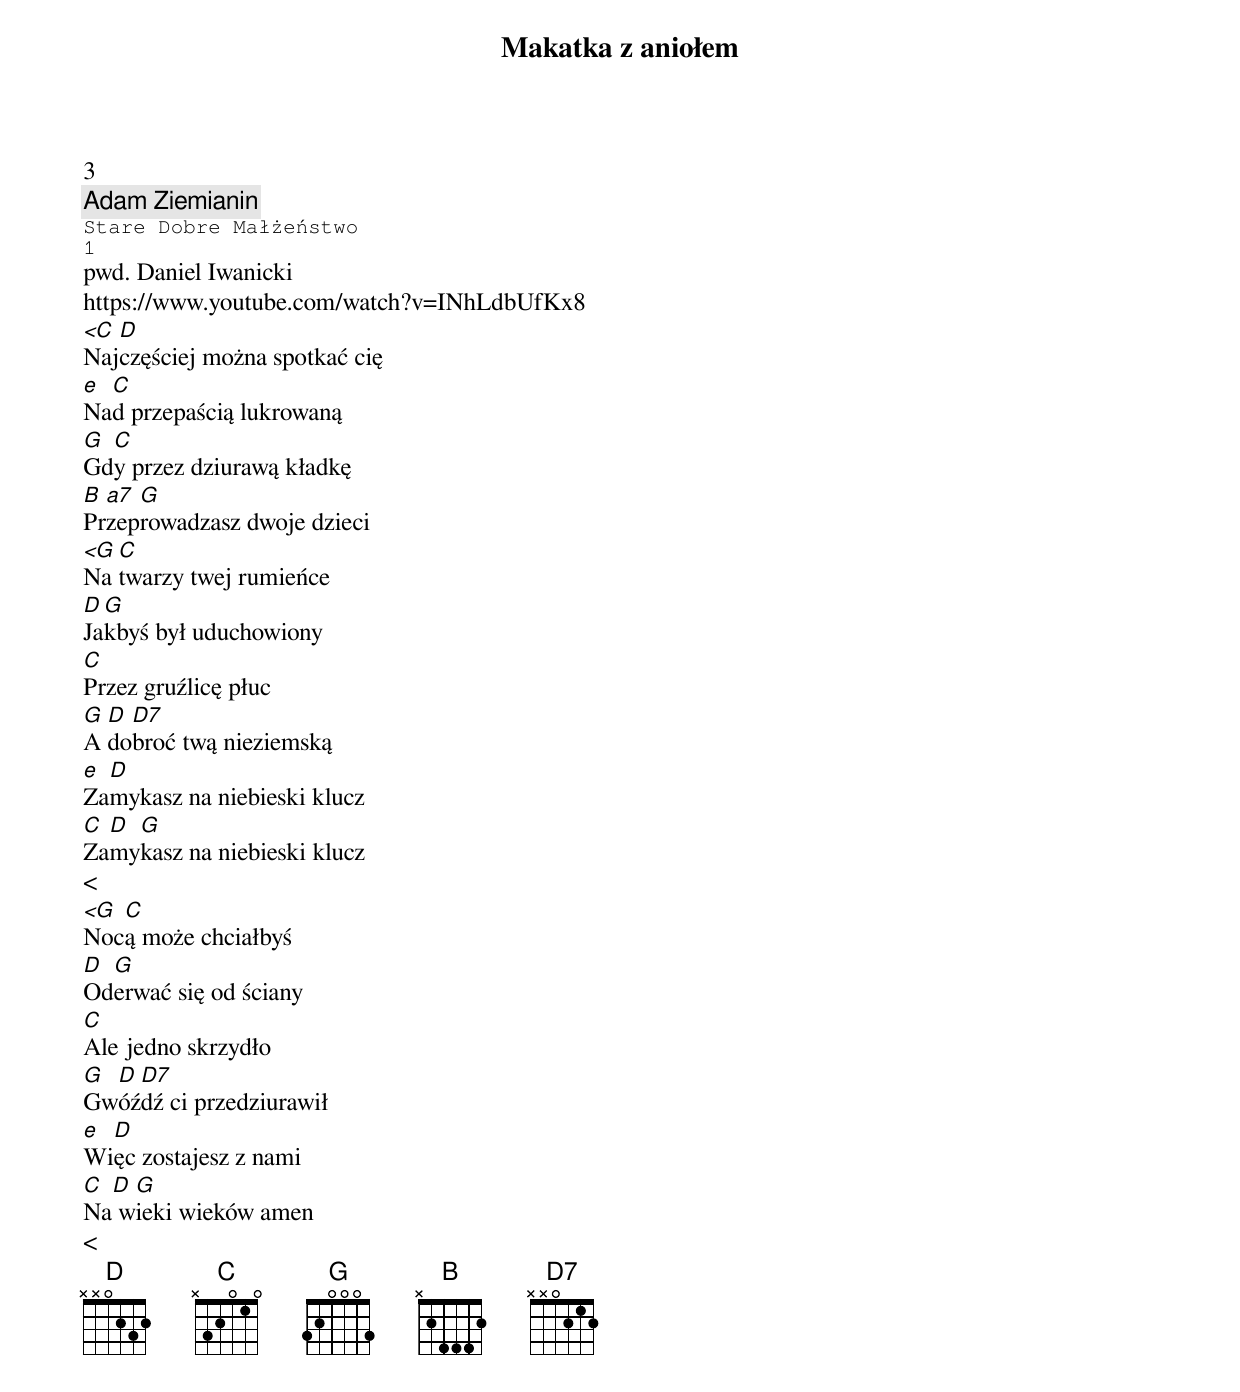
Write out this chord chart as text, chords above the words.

Makatka z aniołem
3
Adam Ziemianin
Stare Dobre Małżeństwo
1
pwd. Daniel Iwanicki
https://www.youtube.com/watch?v=INhLdbUfKx8
<C D
Najczęściej można spotkać cię
e C
Nad przepaścią lukrowaną
G C
Gdy przez dziurawą kładkę
B a7 G
Przeprowadzasz dwoje dzieci
<G C
Na twarzy twej rumieńce
D G
Jakbyś był uduchowiony
C
Przez gruźlicę płuc
G D D7
A dobroć twą nieziemską
e D
Zamykasz na niebieski klucz
C D G
Zamykasz na niebieski klucz
<
<G C
Nocą może chciałbyś
D G
Oderwać się od ściany
C
Ale jedno skrzydło
G D D7
Gwóźdź ci przedziurawił
e D
Więc zostajesz z nami
C D G
Na wieki wieków amen
<
